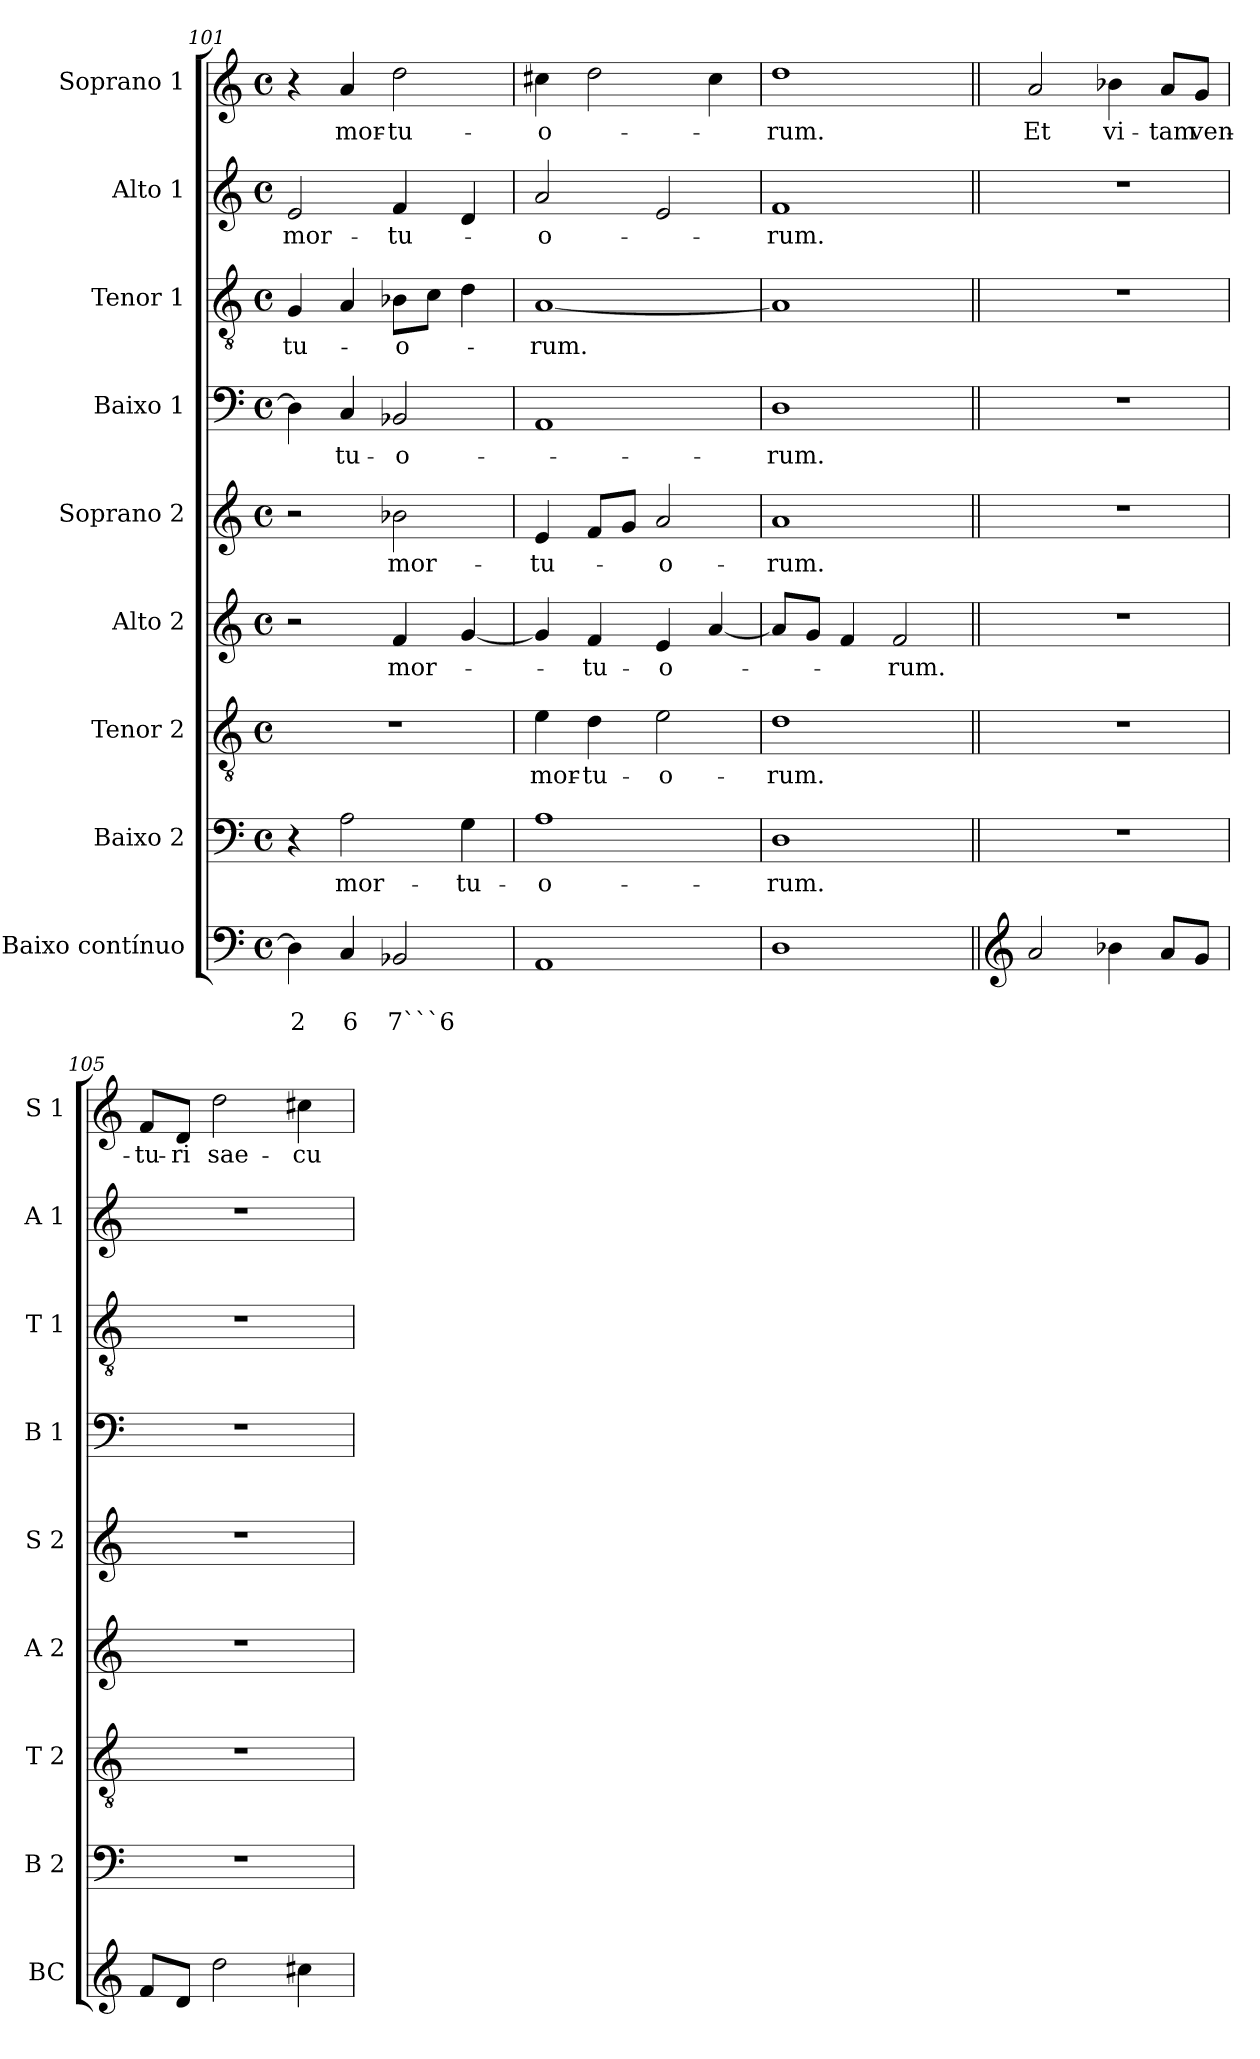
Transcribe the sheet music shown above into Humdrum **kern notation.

**kern	**text	**text	**kern	**text	**kern	**text	**kern	**text	**kern	**text	**kern	**text	**kern	**text	**kern	**text	**kern	**text
*part9	*part9	*part9	*part8	*part8	*part7	*part7	*part6	*part6	*part5	*part5	*part4	*part4	*part3	*part3	*part2	*part2	*part1	*part1
*staff9	*staff9	*staff9	*staff8	*staff8	*staff7	*staff7	*staff6	*staff6	*staff5	*staff5	*staff4	*staff4	*staff3	*staff3	*staff2	*staff2	*staff1	*staff1
*I"Baixo contínuo	*	*	*I"Baixo 2	*	*I"Tenor 2	*	*I"Alto 2	*	*I"Soprano 2	*	*I"Baixo 1	*	*I"Tenor 1	*	*I"Alto 1	*	*I"Soprano 1	*
*I'BC	*	*	*I'B 2	*	*I'T 2	*	*I'A 2	*	*I'S 2	*	*I'B 1	*	*I'T 1	*	*I'A 1	*	*I'S 1	*
*clefF4	*	*	*clefF4	*	*clefGv2	*	*clefG2	*	*clefG2	*	*clefF4	*	*clefGv2	*	*clefG2	*	*clefG2	*
*k[]	*	*	*k[]	*	*k[]	*	*k[]	*	*k[]	*	*k[]	*	*k[]	*	*k[]	*	*k[]	*
*C:	*	*	*C:	*	*C:	*	*C:	*	*C:	*	*C:	*	*C:	*	*C:	*	*C:	*
*M4/4	*	*	*M4/4	*	*M4/4	*	*M4/4	*	*M4/4	*	*M4/4	*	*M4/4	*	*M4/4	*	*M4/4	*
*met(c)	*	*	*met(c)	*	*met(c)	*	*met(c)	*	*met(c)	*	*met(c)	*	*met(c)	*	*met(c)	*	*met(c)	*
=101	=101	=101	=101	=101	=101	=101	=101	=101	=101	=101	=101	=101	=101	=101	=101	=101	=101	=101
!	!	!LO:LY:b	!	!	!	!	!	!	!	!	!	!	!	!LO:LY:b	!	!LO:LY:b	!	!
4D\]	.	2	4r	.	1r	.	2r	.	2r	.	4D\]	.	4G/	-tu-	2e/	mor-	4r	.
!	!	!LO:LY:b	!	!LO:LY:b	!	!	!	!	!	!	!	!LO:LY:b	!	!	!	!	!	!LO:LY:b
4C/	.	6	2A\	mor-	.	.	.	.	.	.	4C/	-tu-	4A/	.	.	.	4a/	mor-
!	!	!LO:LY:b	!	!	!	!	!	!LO:LY:b	!	!LO:LY:b	!	!LO:LY:b	!	!LO:LY:b	!	!LO:LY:b	!	!LO:LY:b
2BB-X/	.	7```6	.	.	.	.	4f/	mor-	2b-X\	mor-	2BB-X/	-o-	8B-X\L	-o-	4f/	-tu-	2dd\	-tu-
.	.	.	.	.	.	.	.	.	.	.	.	.	8c\J	.	.	.	.	.
!	!	!	!	!LO:LY:b	!	!	!	!	!	!	!	!	!	!	!	!	!	!
.	.	.	4G\	-tu-	.	.	[4g/	.	.	.	.	.	4d\	.	4d/	.	.	.
=102	=102	=102	=102	=102	=102	=102	=102	=102	=102	=102	=102	=102	=102	=102	=102	=102	=102	=102
*^	*	*	*	*	*	*	*	*	*	*	*	*	*	*	*	*	*	*
!	!	!	!	!	!LO:LY:b	!	!LO:LY:b	!	!	!	!LO:LY:b	!	!	!	!LO:LY:b	!	!LO:LY:b	!	!LO:LY:b
1AA	4ryy	.	.	1A	-o-	4e\	mor-	4g/]	.	4e/	-tu-	1AA	.	[1A	-rum.	2a/	-o-	4cc#X\	-o-
!	!	!	!	!	!	!	!LO:LY:b	!	!LO:LY:b	!	!	!	!	!	!	!	!	!	!
.	4ryy	.	.	.	.	4d\	-tu-	4f/	-tu-	8f/L	.	.	.	.	.	.	.	2dd\	.
.	.	.	.	.	.	.	.	.	.	8g/J	.	.	.	.	.	.	.	.	.
!	!	!	!	!	!	!	!LO:LY:b	!	!LO:LY:b	!	!LO:LY:b	!	!	!	!	!	!	!	!
.	4ryy	.	.	.	.	2e\	-o-	4e/	-o-	2a/	-o-	.	.	.	.	2e/	.	.	.
.	4ryy	.	.	.	.	.	.	[4a/	.	.	.	.	.	.	.	.	.	4cc#\	.
=103	=103	=103	=103	=103	=103	=103	=103	=103	=103	=103	=103	=103	=103	=103	=103	=103	=103	=103	=103
!	!	!	!	!	!LO:LY:b	!	!LO:LY:b	!	!	!	!LO:LY:b	!	!LO:LY:b	!	!	!	!LO:LY:b	!	!LO:LY:b
*v	*v	*	*	*	*	*	*	*	*	*	*	*	*	*	*	*	*	*	*
1D	.	.	1D	-rum.	1d	-rum.	8a/L]	.	1a	-rum.	1D	-rum.	1A]	.	1f	-rum.	1dd	-rum.
.	.	.	.	.	.	.	8g/J	.	.	.	.	.	.	.	.	.	.	.
.	.	.	.	.	.	.	4f/	.	.	.	.	.	.	.	.	.	.	.
!	!	!	!	!	!	!	!	!LO:LY:b	!	!	!	!	!	!	!	!	!	!
.	.	.	.	.	.	.	2f/	-rum.	.	.	.	.	.	.	.	.	.	.
!!LO:PB:g=z
=104||	=104||	=104||	=104||	=104||	=104||	=104||	=104||	=104||	=104||	=104||	=104||	=104||	=104||	=104||	=104||	=104||	=104||	=104||
*clefG2	*	*	*	*	*	*	*	*	*	*	*	*	*	*	*	*	*	*
!	!	!	!	!	!	!	!	!	!	!	!	!	!	!	!	!	!	!LO:LY:b
2a/	.	.	1r	.	1r	.	1r	.	1r	.	1r	.	1r	.	1r	.	2a/	Et
!	!	!	!	!	!	!	!	!	!	!	!	!	!	!	!	!	!	!LO:LY:b
4b-X\	.	.	.	.	.	.	.	.	.	.	.	.	.	.	.	.	4b-X\	vi-
!	!	!	!	!	!	!	!	!	!	!	!	!	!	!	!	!	!	!LO:LY:b
8a/L	.	.	.	.	.	.	.	.	.	.	.	.	.	.	.	.	8a/L	-tam
!	!	!	!	!	!	!	!	!	!	!	!	!	!	!	!	!	!	!LO:LY:b
8g/J	.	.	.	.	.	.	.	.	.	.	.	.	.	.	.	.	8g/J	ven-
=105	=105	=105	=105	=105	=105	=105	=105	=105	=105	=105	=105	=105	=105	=105	=105	=105	=105	=105
!	!	!	!	!	!	!	!	!	!	!	!	!	!	!	!	!	!	!LO:LY:b
8f/L	.	.	1r	.	1r	.	1r	.	1r	.	1r	.	1r	.	1r	.	8f/L	-tu-
!	!	!	!	!	!	!	!	!	!	!	!	!	!	!	!	!	!	!LO:LY:b
8d/J	.	.	.	.	.	.	.	.	.	.	.	.	.	.	.	.	8d/J	-ri
!	!	!	!	!	!	!	!	!	!	!	!	!	!	!	!	!	!	!LO:LY:b
2dd\	.	.	.	.	.	.	.	.	.	.	.	.	.	.	.	.	2dd\	sae-
!	!	!	!	!	!	!	!	!	!	!	!	!	!	!	!	!	!	!LO:LY:b
4cc#X\	.	.	.	.	.	.	.	.	.	.	.	.	.	.	.	.	4cc#X\	-cu-
=	=	=	=	=	=	=	=	=	=	=	=	=	=	=	=	=	=	=
*-	*-	*-	*-	*-	*-	*-	*-	*-	*-	*-	*-	*-	*-	*-	*-	*-	*-	*-
